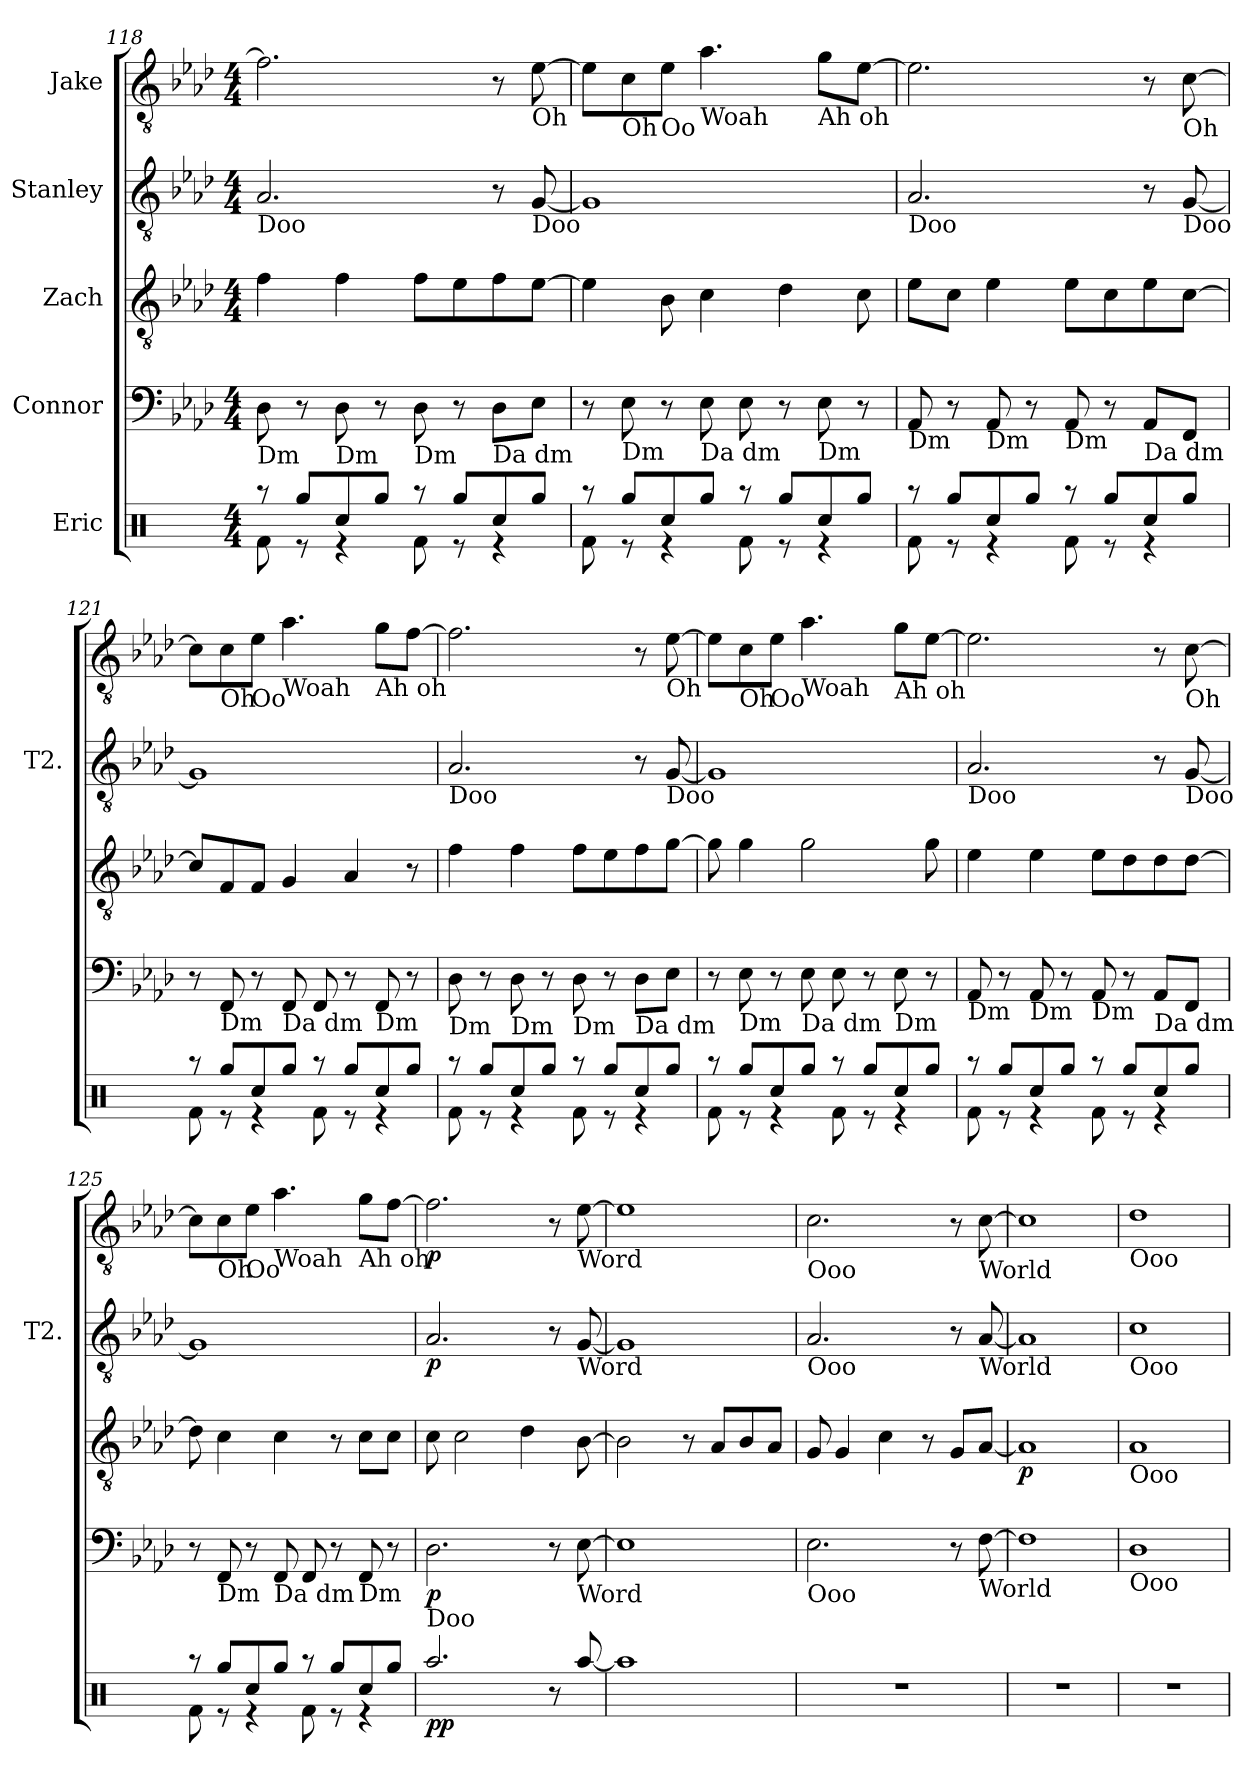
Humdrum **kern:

**kern	**dynam	**kern	**dynam	**kern	**dynam	**kern	**dynam	**kern	**dynam
*part5	*part5	*part4	*part4	*part3	*part3	*part2	*part2	*part1	*part1
*staff5	*staff5	*staff4	*staff4	*staff3	*staff3	*staff2	*staff2	*staff1	*staff1
*I"Eric	*	*I"Connor	*	*I"Zach	*	*I"Stanley	*	*I"Jake	*
*	*	*	*	*	*	*I'T2.	*	*	*
*clefX	*	*clefF4	*	*clefGv2	*	*clefGv2	*	*clefGv2	*
*k[]	*	*k[b-e-a-d-]	*	*k[b-e-a-d-]	*	*k[b-e-a-d-]	*	*k[b-e-a-d-]	*
*M4/4	*	*M4/4	*	*M4/4	*	*M4/4	*	*M4/4	*
=118	=118	=118	=118	=118	=118	=118	=118	=118	=118
*^	*	*	*	*	*	*	*	*	*
!	!	!	!	!	!	!	!LO:TX:b:t=Doo	!	!	!
!	!	!	!LO:TX:b:t=Dm	!	!	!	!	!	!	!
8r	8Rf\	.	8D-\	.	4f\	.	2.A-/	.	2.f\]	.
8Rgg/L	8r	.	8r	.	.	.	.	.	.	.
!	!	!	!LO:TX:b:t=Dm	!	!	!	!	!	!	!
8Rcc/	4r	.	8D-\	.	4f\	.	.	.	.	.
8Rgg/J	.	.	8r	.	.	.	.	.	.	.
!	!	!	!LO:TX:b:t=Dm	!	!	!	!	!	!	!
8r	8Rf\	.	8D-\	.	8f\L	.	.	.	.	.
8Rgg/L	8r	.	8r	.	8e-\	.	.	.	.	.
!	!	!	!LO:TX:b:t=Da dm	!	!	!	!	!	!	!
8Rcc/	4r	.	8D-\L	.	8f\	.	8r	.	8r	.
!	!	!	!	!	!	!	!	!	!LO:TX:b:t=Oh	!
!	!	!	!	!	!	!	!LO:TX:b:t=Doo	!	!	!
8Rgg/J	.	.	8E-\J	.	[8e-\J	.	[8G/	.	[8e-\	.
=119	=119	=119	=119	=119	=119	=119	=119	=119	=119	=119
8r	8Rf\	.	8r	.	4e-\]	.	1G]	.	8e-\L]	.
!	!	!	!	!	!	!	!	!	!LO:TX:b:t=Oh	!
!	!	!	!LO:TX:b:t=Dm	!	!	!	!	!	!	!
8Rgg/L	8r	.	8E-\	.	.	.	.	.	8c\	.
!	!	!	!	!	!	!	!	!	!LO:TX:b:t=Oo	!
8Rcc/	4r	.	8r	.	8B-\	.	.	.	8e-\J	.
!	!	!	!	!	!	!	!	!	!LO:TX:b:t=Woah	!
!	!	!	!LO:TX:b:t=Da dm	!	!	!	!	!	!	!
8Rgg/J	.	.	8E-\	.	4c\	.	.	.	4.a-\	.
8r	8Rf\	.	8E-\	.	.	.	.	.	.	.
8Rgg/L	8r	.	8r	.	4d-\	.	.	.	.	.
!	!	!	!	!	!	!	!	!	!LO:TX:b:t=Ah oh	!
!	!	!	!LO:TX:b:t=Dm	!	!	!	!	!	!	!
8Rcc/	4r	.	8E-\	.	.	.	.	.	8g\L	.
8Rgg/J	.	.	8r	.	8c\	.	.	.	[8e-\J	.
=120	=120	=120	=120	=120	=120	=120	=120	=120	=120	=120
!	!	!	!	!	!	!	!LO:TX:b:t=Doo	!	!	!
!	!	!	!LO:TX:b:t=Dm	!	!	!	!	!	!	!
8r	8Rf\	.	8AA-/	.	8e-\L	.	2.A-/	.	2.e-\]	.
8Rgg/L	8r	.	8r	.	8c\J	.	.	.	.	.
!	!	!	!LO:TX:b:t=Dm	!	!	!	!	!	!	!
8Rcc/	4r	.	8AA-/	.	4e-\	.	.	.	.	.
8Rgg/J	.	.	8r	.	.	.	.	.	.	.
!	!	!	!LO:TX:b:t=Dm	!	!	!	!	!	!	!
8r	8Rf\	.	8AA-/	.	8e-\L	.	.	.	.	.
8Rgg/L	8r	.	8r	.	8c\	.	.	.	.	.
!	!	!	!LO:TX:b:t=Da dm	!	!	!	!	!	!	!
8Rcc/	4r	.	8AA-/L	.	8e-\	.	8r	.	8r	.
!	!	!	!	!	!	!	!	!	!LO:TX:b:t=Oh	!
!	!	!	!	!	!	!	!LO:TX:b:t=Doo	!	!	!
8Rgg/J	.	.	8FF/J	.	[8c\J	.	[8G/	.	[8c\	.
!!LO:PB:g=z
=121	=121	=121	=121	=121	=121	=121	=121	=121	=121	=121
8r	8Rf\	.	8r	.	8c/L]	.	1G]	.	8c\L]	.
!	!	!	!	!	!	!	!	!	!LO:TX:b:t=Oh	!
!	!	!	!LO:TX:b:t=Dm	!	!	!	!	!	!	!
8Rgg/L	8r	.	8FF/	.	8F/	.	.	.	8c\	.
!	!	!	!	!	!	!	!	!	!LO:TX:b:t=Oo	!
8Rcc/	4r	.	8r	.	8F/J	.	.	.	8e-\J	.
!	!	!	!	!	!	!	!	!	!LO:TX:b:t=Woah	!
!	!	!	!LO:TX:b:t=Da dm	!	!	!	!	!	!	!
8Rgg/J	.	.	8FF/	.	4G/	.	.	.	4.a-\	.
8r	8Rf\	.	8FF/	.	.	.	.	.	.	.
8Rgg/L	8r	.	8r	.	4A-/	.	.	.	.	.
!	!	!	!	!	!	!	!	!	!LO:TX:b:t=Ah oh	!
!	!	!	!LO:TX:b:t=Dm	!	!	!	!	!	!	!
8Rcc/	4r	.	8FF/	.	.	.	.	.	8g\L	.
8Rgg/J	.	.	8r	.	8r	.	.	.	[8f\J	.
=122	=122	=122	=122	=122	=122	=122	=122	=122	=122	=122
!	!	!	!	!	!	!	!LO:TX:b:t=Doo	!	!	!
!	!	!	!LO:TX:b:t=Dm	!	!	!	!	!	!	!
8r	8Rf\	.	8D-\	.	4f\	.	2.A-/	.	2.f\]	.
8Rgg/L	8r	.	8r	.	.	.	.	.	.	.
!	!	!	!LO:TX:b:t=Dm	!	!	!	!	!	!	!
8Rcc/	4r	.	8D-\	.	4f\	.	.	.	.	.
8Rgg/J	.	.	8r	.	.	.	.	.	.	.
!	!	!	!LO:TX:b:t=Dm	!	!	!	!	!	!	!
8r	8Rf\	.	8D-\	.	8f\L	.	.	.	.	.
8Rgg/L	8r	.	8r	.	8e-\	.	.	.	.	.
!	!	!	!LO:TX:b:t=Da dm	!	!	!	!	!	!	!
8Rcc/	4r	.	8D-\L	.	8f\	.	8r	.	8r	.
!	!	!	!	!	!	!	!	!	!LO:TX:b:t=Oh	!
!	!	!	!	!	!	!	!LO:TX:b:t=Doo	!	!	!
8Rgg/J	.	.	8E-\J	.	[8g\J	.	[8G/	.	[8e-\	.
=123	=123	=123	=123	=123	=123	=123	=123	=123	=123	=123
8r	8Rf\	.	8r	.	8g\]	.	1G]	.	8e-\L]	.
!	!	!	!	!	!	!	!	!	!LO:TX:b:t=Oh	!
!	!	!	!LO:TX:b:t=Dm	!	!	!	!	!	!	!
8Rgg/L	8r	.	8E-\	.	4g\	.	.	.	8c\	.
!	!	!	!	!	!	!	!	!	!LO:TX:b:t=Oo	!
8Rcc/	4r	.	8r	.	.	.	.	.	8e-\J	.
!	!	!	!	!	!	!	!	!	!LO:TX:b:t=Woah	!
!	!	!	!LO:TX:b:t=Da dm	!	!	!	!	!	!	!
8Rgg/J	.	.	8E-\	.	2g\	.	.	.	4.a-\	.
8r	8Rf\	.	8E-\	.	.	.	.	.	.	.
8Rgg/L	8r	.	8r	.	.	.	.	.	.	.
!	!	!	!	!	!	!	!	!	!LO:TX:b:t=Ah oh	!
!	!	!	!LO:TX:b:t=Dm	!	!	!	!	!	!	!
8Rcc/	4r	.	8E-\	.	.	.	.	.	8g\L	.
8Rgg/J	.	.	8r	.	8g\	.	.	.	[8e-\J	.
=124	=124	=124	=124	=124	=124	=124	=124	=124	=124	=124
!	!	!	!	!	!	!	!LO:TX:b:t=Doo	!	!	!
!	!	!	!LO:TX:b:t=Dm	!	!	!	!	!	!	!
8r	8Rf\	.	8AA-/	.	4e-\	.	2.A-/	.	2.e-\]	.
8Rgg/L	8r	.	8r	.	.	.	.	.	.	.
!	!	!	!LO:TX:b:t=Dm	!	!	!	!	!	!	!
8Rcc/	4r	.	8AA-/	.	4e-\	.	.	.	.	.
8Rgg/J	.	.	8r	.	.	.	.	.	.	.
!	!	!	!LO:TX:b:t=Dm	!	!	!	!	!	!	!
8r	8Rf\	.	8AA-/	.	8e-\L	.	.	.	.	.
8Rgg/L	8r	.	8r	.	8d-\	.	.	.	.	.
!	!	!	!LO:TX:b:t=Da dm	!	!	!	!	!	!	!
8Rcc/	4r	.	8AA-/L	.	8d-\	.	8r	.	8r	.
!	!	!	!	!	!	!	!	!	!LO:TX:b:t=Oh	!
!	!	!	!	!	!	!	!LO:TX:b:t=Doo	!	!	!
8Rgg/J	.	.	8FF/J	.	[8d-\J	.	[8G/	.	[8c\	.
!!LO:LB:g=z
=125	=125	=125	=125	=125	=125	=125	=125	=125	=125	=125
8r	8Rf\	.	8r	.	8d-\]	.	1G]	.	8c\L]	.
!	!	!	!	!	!	!	!	!	!LO:TX:b:t=Oh	!
!	!	!	!LO:TX:b:t=Dm	!	!	!	!	!	!	!
8Rgg/L	8r	.	8FF/	.	4c\	.	.	.	8c\	.
!	!	!	!	!	!	!	!	!	!LO:TX:b:t=Oo	!
8Rcc/	4r	.	8r	.	.	.	.	.	8e-\J	.
!	!	!	!	!	!	!	!	!	!LO:TX:b:t=Woah	!
!	!	!	!LO:TX:b:t=Da dm	!	!	!	!	!	!	!
8Rgg/J	.	.	8FF/	.	4c\	.	.	.	4.a-\	.
8r	8Rf\	.	8FF/	.	.	.	.	.	.	.
8Rgg/L	8r	.	8r	.	8r	.	.	.	.	.
!	!	!	!	!	!	!	!	!	!LO:TX:b:t=Ah oh	!
!	!	!	!LO:TX:b:t=Dm	!	!	!	!	!	!	!
8Rcc/	4r	.	8FF/	.	8c\L	.	.	.	8g\L	.
8Rgg/J	.	.	8r	.	8c\J	.	.	.	[8f\J	.
*v	*v	*	*	*	*	*	*	*	*	*
=126	=126	=126	=126	=126	=126	=126	=126	=126	=126
!	!	!LO:TX:b:t=Doo	!	!	!	!	!	!	!
!	!LO:DY:b	!	!LO:DY:b	!	!	!	!LO:DY:b	!	!LO:DY:b
2.Raa/	pp	2.D-\	p	8c\	.	2.A-/	p	2.f\]	p
.	.	.	.	2c\	.	.	.	.	.
.	.	.	.	4d-\	.	.	.	.	.
8r	.	8r	.	.	.	8r	.	8r	.
!	!	!	!	!	!	!	!	!LO:TX:b:t=Word	!
!	!	!	!	!	!	!LO:TX:b:t=Word	!	!	!
!	!	!LO:TX:b:t=Word	!	!	!	!	!	!	!
[8Raa/	.	[8E-\	.	[8B-\	.	[8G/	.	[8e-\	.
=127	=127	=127	=127	=127	=127	=127	=127	=127	=127
1Raa]	.	1E-]	.	2B-\]	.	1G]	.	1e-]	.
.	.	.	.	8r	.	.	.	.	.
.	.	.	.	8A-/L	.	.	.	.	.
.	.	.	.	8B-/	.	.	.	.	.
.	.	.	.	8A-/J	.	.	.	.	.
=128	=128	=128	=128	=128	=128	=128	=128	=128	=128
!	!	!	!	!	!	!	!	!LO:TX:b:t=Ooo	!
!	!	!	!	!	!	!LO:TX:b:t=Ooo	!	!	!
!	!	!LO:TX:b:t=Ooo	!	!	!	!	!	!	!
1r	.	2.E-\	.	8G/	.	2.A-/	.	2.c\	.
.	.	.	.	4G/	.	.	.	.	.
.	.	.	.	4c\	.	.	.	.	.
.	.	.	.	8r	.	.	.	.	.
.	.	8r	.	8G/L	.	8r	.	8r	.
!	!	!	!	!	!	!	!	!LO:TX:b:t=World	!
!	!	!	!	!	!	!LO:TX:b:t=World	!	!	!
!	!	!LO:TX:b:t=World	!	!	!	!	!	!	!
.	.	[8F\	.	[8A-/J	.	[8A-/	.	[8c\	.
=129	=129	=129	=129	=129	=129	=129	=129	=129	=129
!	!	!	!	!	!LO:DY:b	!	!	!	!
1r	.	1F]	.	1A-]	p	1A-]	.	1c]	.
=130	=130	=130	=130	=130	=130	=130	=130	=130	=130
!	!	!	!	!	!	!	!	!LO:TX:b:t=Ooo	!
!	!	!	!	!	!	!LO:TX:b:t=Ooo	!	!	!
!	!	!	!	!LO:TX:b:t=Ooo	!	!	!	!	!
!	!	!LO:TX:b:t=Ooo	!	!	!	!	!	!	!
1r	.	1D-	.	1A-	.	1c	.	1d-	.
=	=	=	=	=	=	=	=	=	=
*-	*-	*-	*-	*-	*-	*-	*-	*-	*-
